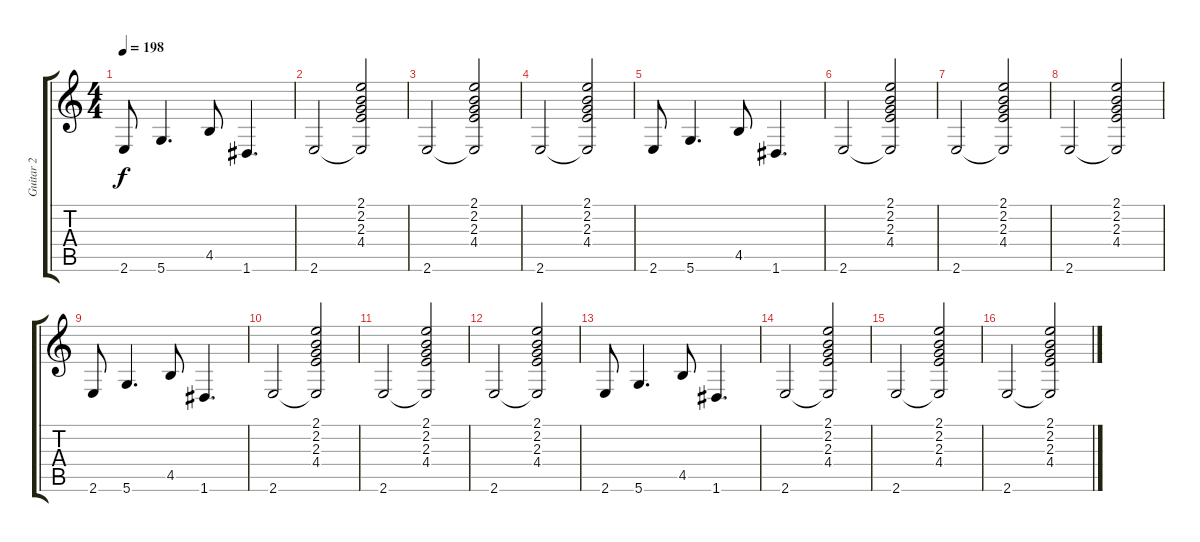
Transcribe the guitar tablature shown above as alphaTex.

\track ("Guitar 2" "Guitar 2") {instrument distortionguitar}
\staff {score tabs}
\tuning (D4 A3 F3 C3 G2 D2) {hide}
\ts (4 4)
\tempo 198
\clef g2
\ks c
2.6.8{dy f} 5.6.4{d} 4.5.8 1.6.4{d} |
2.6.2 (2.1 2.2 2.3 4.4 2.6{t}).2 |
2.6.2 (2.1 2.2 2.3 4.4 2.6{t}).2 |
2.6.2 (2.1 2.2 2.3 4.4 2.6{t}).2 |
2.6.8 5.6.4{d} 4.5.8 1.6.4{d} |
2.6.2 (2.1 2.2 2.3 4.4 2.6{t}).2 |
2.6.2 (2.1 2.2 2.3 4.4 2.6{t}).2 |
2.6.2 (2.1 2.2 2.3 4.4 2.6{t}).2 |
2.6.8 5.6.4{d} 4.5.8 1.6.4{d} |
2.6.2 (2.1 2.2 2.3 4.4 2.6{t}).2 |
2.6.2 (2.1 2.2 2.3 4.4 2.6{t}).2 |
2.6.2 (2.1 2.2 2.3 4.4 2.6{t}).2 |
2.6.8 5.6.4{d} 4.5.8 1.6.4{d} |
2.6.2 (2.1 2.2 2.3 4.4 2.6{t}).2 |
2.6.2 (2.1 2.2 2.3 4.4 2.6{t}).2 |
2.6.2 (2.1 2.2 2.3 4.4 2.6{t}).2
